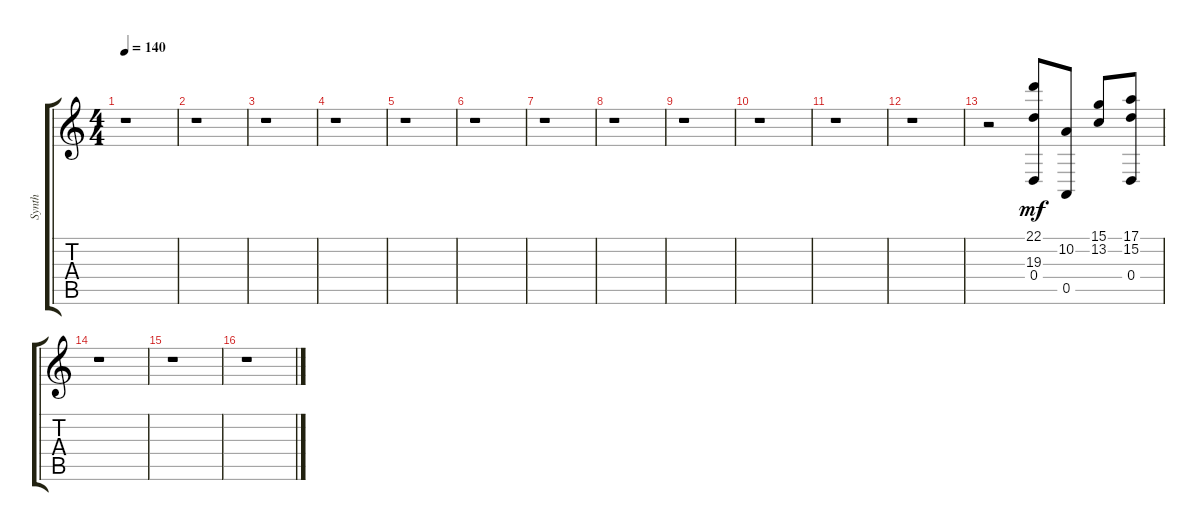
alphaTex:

\track ("Synth" "Synth") {instrument lead5charang}
\staff {score tabs}
\tuning (E4 B3 G3 D3 A2 E2) {hide}
\ts (4 4)
\tempo 140
\clef g2
\ks c
r.1{dy f} |
r.1 |
r.1 |
r.1 |
r.1 |
r.1 |
r.1 |
r.1 |
r.1 |
r.1 |
r.1 |
r.1 |
r.2 (22.1 19.3 0.4).8{dy mf} (10.2 0.5).8 (15.1 13.2).8 (17.1 15.2 0.4).8 |
r.1 |
r.1 |
r.1
